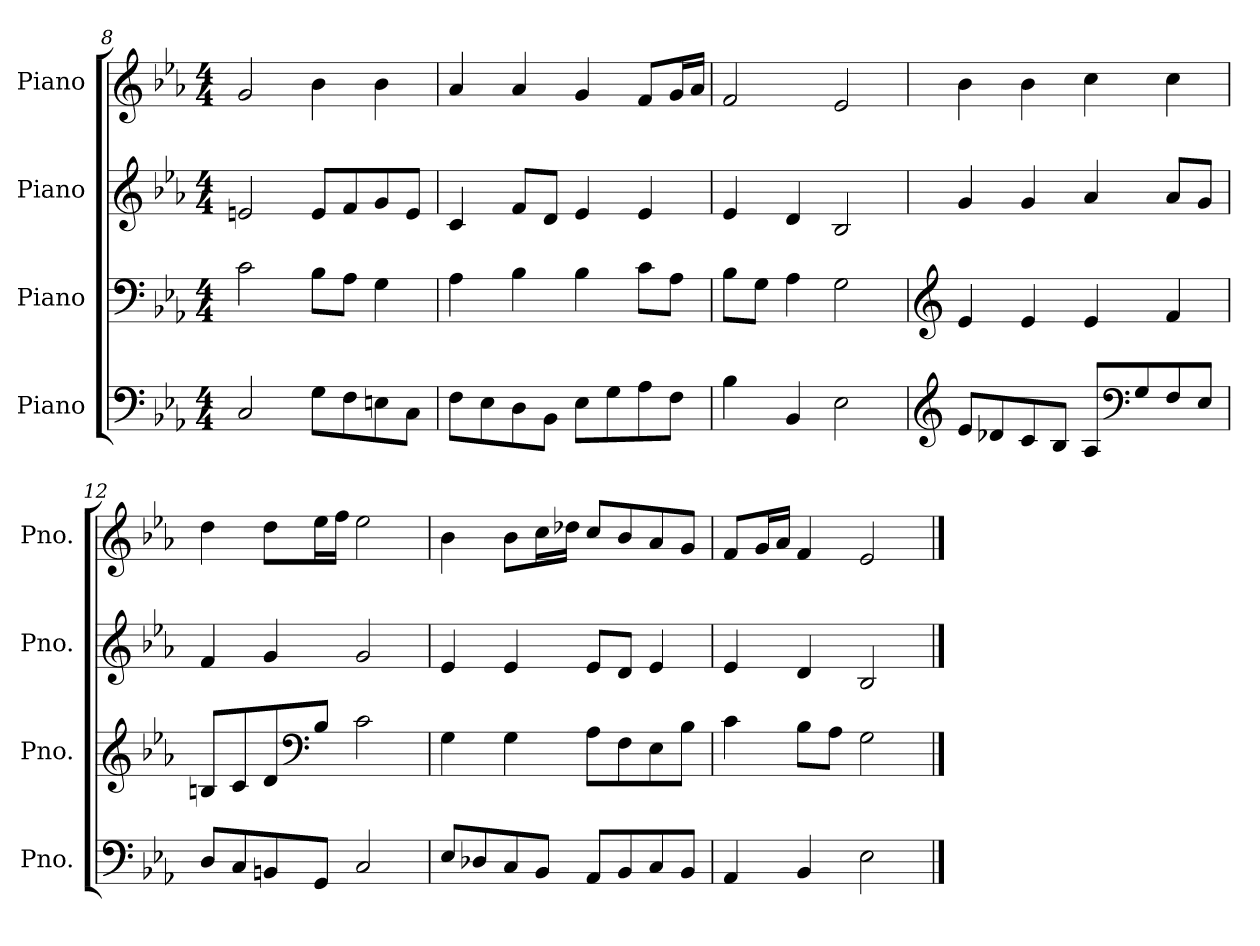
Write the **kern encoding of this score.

**kern	**kern	**kern	**kern
*part4	*part3	*part2	*part1
*staff4	*staff3	*staff2	*staff1
*I"Piano	*I"Piano	*I"Piano	*I"Piano
*I'Pno.	*I'Pno.	*I'Pno.	*I'Pno.
*clefF4	*clefF4	*clefG2	*clefG2
*k[b-e-a-]	*k[b-e-a-]	*k[b-e-a-]	*k[b-e-a-]
*M4/4	*M4/4	*M4/4	*M4/4
=8	=8	=8	=8
2C/	2c\	2en/	2g/
8G\L	8B-\L	8e/L	4b-\
8F\	8A-\J	8f/	.
8En\	4G\	8g/	4b-\
8C\J	.	8e/J	.
=9	=9	=9	=9
8F\L	4A-\	4c/	4a-/
8E-\	.	.	.
8D\	4B-\	8f/L	4a-/
8BB-\J	.	8d/J	.
8E-\L	4B-\	4e-/	4g/
8G\	.	.	.
8A-\	8c\L	4e-/	8f/L
8F\J	8A-\J	.	16g/L
.	.	.	16a-/JJ
=10	=10	=10	=10
4B-\	8B-\L	4e-/	2f/
.	8G\J	.	.
4BB-/	4A-\	4d/	.
2E-\	2G\	2B-/	2e-/
!!LO:LB:g=z
=11	=11	=11	=11
*clefG2	*clefG2	*	*
8e-/L	4e-/	4g/	4b-\
8d-X/	.	.	.
8c/	4e-/	4g/	4b-\
8B-/J	.	.	.
8A-/L	4e-/	4a-/	4cc\
*clefF4	*	*	*
8G/	.	.	.
8F/	4f/	8a-/L	4cc\
8E-/J	.	8g/J	.
=12	=12	=12	=12
8D/L	8Bn/L	4f/	4dd\
8C/	8c/	.	.
8BBn/	8d/	4g/	8dd\L
*	*clefF4	*	*
8GG/J	8B/J	.	16ee-\L
.	.	.	16ff\JJ
2C/	2c\	2g/	2ee-\
=13	=13	=13	=13
8E-/L	4G\	4e-/	4b-\
8D-X/	.	.	.
8C/	4G\	4e-/	8b-\L
8BB-/J	.	.	16cc\L
.	.	.	16dd-X\JJ
8AA-/L	8A-\L	8e-/L	8cc/L
8BB-/	8F\	8d/J	8b-/
8C/	8E-\	4e-/	8a-/
8BB-/J	8B-\J	.	8g/J
=14	=14	=14	=14
4AA-/	4c\	4e-/	8f/L
.	.	.	16g/L
.	.	.	16a-/JJ
4BB-/	8B-\L	4d/	4f/
.	8A-\J	.	.
2E-\	2G\	2B-/	2e-/
==	==	==	==
*-	*-	*-	*-
